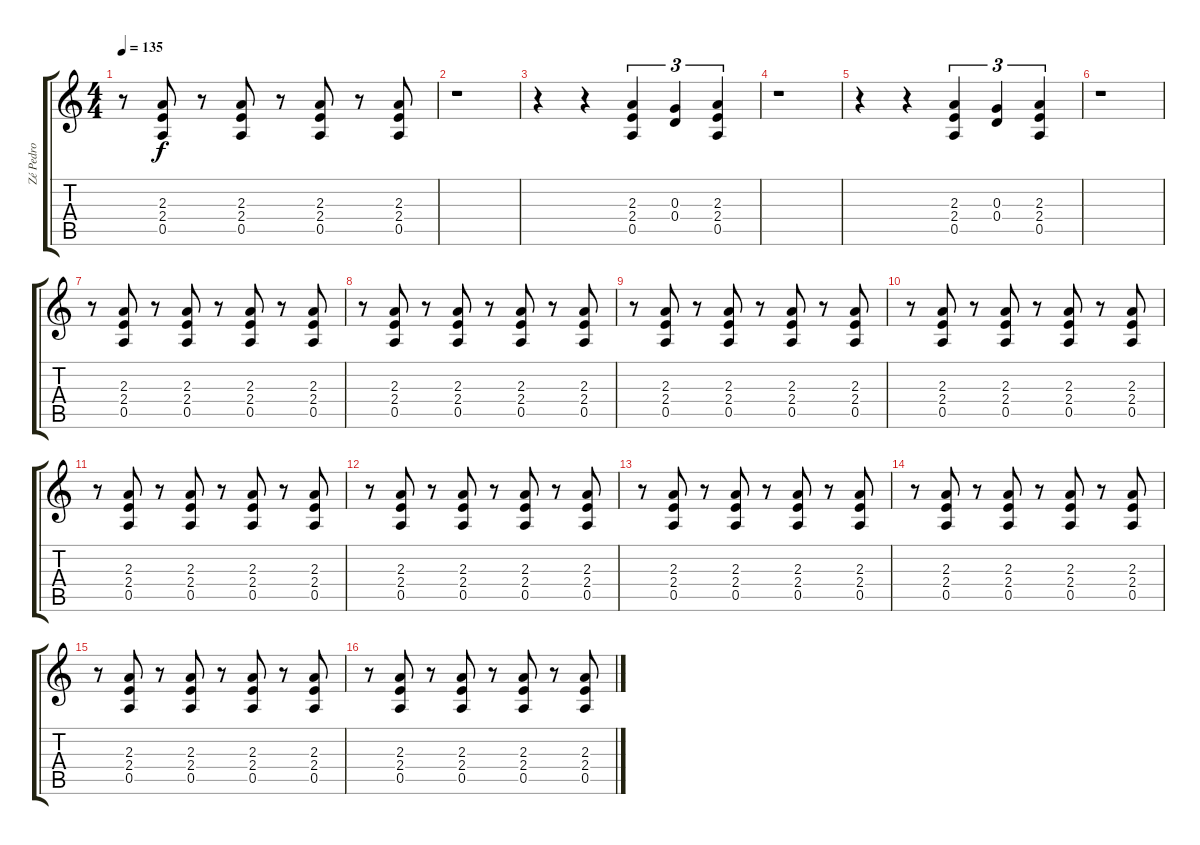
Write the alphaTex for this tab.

\track ("Zé Pedro" "Zé Pedro") {instrument distortionguitar}
\staff {score tabs}
\tuning (E4 B3 G3 D3 A2 E2) {hide}
\ts (4 4)
\tempo 135
\clef g2
\ks c
r.8{dy f} (2.3 2.4 0.5).8 r.8 (2.3 2.4 0.5).8 r.8 (2.3 2.4 0.5).8 r.8 (2.3 2.4 0.5).8 |
r.1 |
r.4 r.4 (2.3 2.4 0.5).4{tu (3 2)} (0.3 0.4).4{tu (3 2)} (2.3 2.4 0.5).4{tu (3 2)} |
r.1 |
r.4 r.4 (2.3 2.4 0.5).4{tu (3 2)} (0.3 0.4).4{tu (3 2)} (2.3 2.4 0.5).4{tu (3 2)} |
r.1 |
r.8 (2.3 2.4 0.5).8 r.8 (2.3 2.4 0.5).8 r.8 (2.3 2.4 0.5).8 r.8 (2.3 2.4 0.5).8 |
r.8 (2.3 2.4 0.5).8 r.8 (2.3 2.4 0.5).8 r.8 (2.3 2.4 0.5).8 r.8 (2.3 2.4 0.5).8 |
r.8 (2.3 2.4 0.5).8 r.8 (2.3 2.4 0.5).8 r.8 (2.3 2.4 0.5).8 r.8 (2.3 2.4 0.5).8 |
r.8 (2.3 2.4 0.5).8 r.8 (2.3 2.4 0.5).8 r.8 (2.3 2.4 0.5).8 r.8 (2.3 2.4 0.5).8 |
r.8 (2.3 2.4 0.5).8 r.8 (2.3 2.4 0.5).8 r.8 (2.3 2.4 0.5).8 r.8 (2.3 2.4 0.5).8 |
r.8 (2.3 2.4 0.5).8 r.8 (2.3 2.4 0.5).8 r.8 (2.3 2.4 0.5).8 r.8 (2.3 2.4 0.5).8 |
r.8 (2.3 2.4 0.5).8 r.8 (2.3 2.4 0.5).8 r.8 (2.3 2.4 0.5).8 r.8 (2.3 2.4 0.5).8 |
r.8 (2.3 2.4 0.5).8 r.8 (2.3 2.4 0.5).8 r.8 (2.3 2.4 0.5).8 r.8 (2.3 2.4 0.5).8 |
r.8 (2.3 2.4 0.5).8 r.8 (2.3 2.4 0.5).8 r.8 (2.3 2.4 0.5).8 r.8 (2.3 2.4 0.5).8 |
r.8 (2.3 2.4 0.5).8 r.8 (2.3 2.4 0.5).8 r.8 (2.3 2.4 0.5).8 r.8 (2.3 2.4 0.5).8
